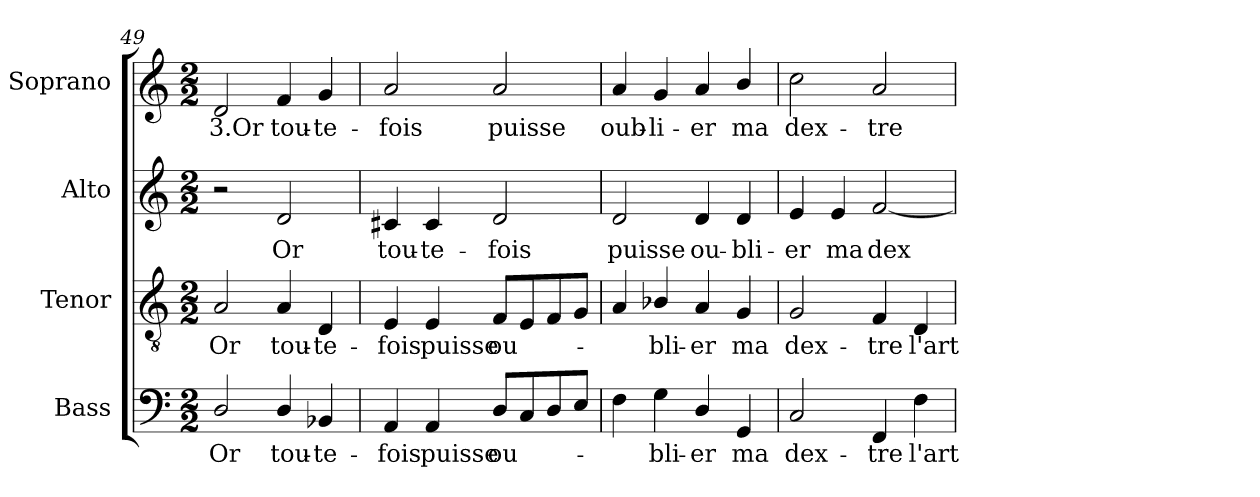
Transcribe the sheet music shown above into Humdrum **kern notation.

**kern	**text	**kern	**text	**kern	**text	**kern	**text
*part4	*part4	*part3	*part3	*part2	*part2	*part1	*part1
*staff4	*staff4	*staff3	*staff3	*staff2	*staff2	*staff1	*staff1
*I"Bass	*	*I"Tenor	*	*I"Alto	*	*I"Soprano	*
*I'B.	*	*I'T.	*	*I'A.	*	*I'S.	*
!!LO:LB:g=z
*clefF4	*	*clefGv2	*	*clefG2	*	*clefG2	*
*	*	*ITrd7c12	*	*	*	*	*
*k[]	*	*k[]	*	*k[]	*	*k[]	*
*C:	*	*C:	*	*C:	*	*C:	*
*M2/2	*	*M2/2	*	*M2/2	*	*M2/2	*
=49	=49	=49	=49	=49	=49	=49	=49
!	!LO:LY:b:color=#000000	!	!	!	!	!	!
!	!	!	!LO:LY:b:color=#000000	!	!	!	!
!	!	!	!	!	!	!	!LO:LY:b:color=#000000
2Di/	Or	2AAi/	Or	2r	.	2di/	3.Or
!	!LO:LY:b:color=#000000	!	!	!	!	!	!
!	!	!	!LO:LY:b:color=#000000	!	!	!	!
!	!	!	!	!	!LO:LY:b:color=#000000	!	!
!	!	!	!	!	!	!	!LO:LY:b:color=#000000
4Di/	tou-	4AAi/	tou-	2di/	Or	4fi/	tou-
!	!LO:LY:b:color=#000000	!	!	!	!	!	!
!	!	!	!LO:LY:b:color=#000000	!	!	!	!
!	!	!	!	!	!	!	!LO:LY:b:color=#000000
4BB-Xi/	-te-	4DDi/	-te-	.	.	4gi/	-te-
=50	=50	=50	=50	=50	=50	=50	=50
!	!LO:LY:b:color=#000000	!	!	!	!	!	!
!	!	!	!LO:LY:b:color=#000000	!	!	!	!
!	!	!	!	!	!LO:LY:b:color=#000000	!	!
!	!	!	!	!	!	!	!LO:LY:b:color=#000000
4AAi/	-fois	4EEi/	-fois	4c#Xi/	tou-	2ai/	-fois
!	!LO:LY:b:color=#000000	!	!	!	!	!	!
!	!	!	!LO:LY:b:color=#000000	!	!	!	!
!	!	!	!	!	!LO:LY:b:color=#000000	!	!
4AAi/	puisse	4EEi/	puisse	4c#i/	-te-	.	.
!	!LO:LY:b:color=#000000	!	!	!	!	!	!
!	!	!	!LO:LY:b:color=#000000	!	!	!	!
!	!	!	!	!	!LO:LY:b:color=#000000	!	!
!	!	!	!	!	!	!	!LO:LY:b:color=#000000
8Di/L	ou-	8FFi/L	ou-	2di/	-fois	2ai/	puisse
8Ci/	.	8EEi/	.	.	.	.	.
8Di/	.	8FFi/	.	.	.	.	.
8Ei/J	.	8GGi/J	.	.	.	.	.
=51	=51	=51	=51	=51	=51	=51	=51
!	!	!	!	!	!LO:LY:b:color=#000000	!	!
!	!	!	!	!	!	!	!LO:LY:b:color=#000000
4Fi\	.	4AAi/	.	2di/	puisse	4ai/	oub-
!	!LO:LY:b:color=#000000	!	!	!	!	!	!
!	!	!	!LO:LY:b:color=#000000	!	!	!	!
!	!	!	!	!	!	!	!LO:LY:b:color=#000000
4Gi\	-bli-	4BB-Xi/	-bli-	.	.	4gi/	-li-
!	!LO:LY:b:color=#000000	!	!	!	!	!	!
!	!	!	!LO:LY:b:color=#000000	!	!	!	!
!	!	!	!	!	!LO:LY:b:color=#000000	!	!
!	!	!	!	!	!	!	!LO:LY:b:color=#000000
4Di/	-er	4AAi/	-er	4di/	ou-	4ai/	-er
!	!LO:LY:b:color=#000000	!	!	!	!	!	!
!	!	!	!LO:LY:b:color=#000000	!	!	!	!
!	!	!	!	!	!LO:LY:b:color=#000000	!	!
!	!	!	!	!	!	!	!LO:LY:b:color=#000000
4GGi/	ma	4GGi/	ma	4di/	-bli-	4bi/	ma
=52	=52	=52	=52	=52	=52	=52	=52
!	!LO:LY:b:color=#000000	!	!	!	!	!	!
!	!	!	!LO:LY:b:color=#000000	!	!	!	!
!	!	!	!	!	!LO:LY:b:color=#000000	!	!
!	!	!	!	!	!	!	!LO:LY:b:color=#000000
2Ci/	dex-	2GGi/	dex-	4ei/	-er	2cci\	dex-
!	!	!	!	!	!LO:LY:b:color=#000000	!	!
.	.	.	.	4ei/	ma	.	.
!	!LO:LY:b:color=#000000	!	!	!	!	!	!
!	!	!	!LO:LY:b:color=#000000	!	!	!	!
!	!	!	!	!	!LO:LY:b:color=#000000	!	!
!	!	!	!	!	!	!	!LO:LY:b:color=#000000
4FFi/	-tre	4FFi/	-tre	[2fi/	dex-	2ai/	-tre
!	!LO:LY:b:color=#000000	!	!	!	!	!	!
!	!	!	!LO:LY:b:color=#000000	!	!	!	!
4Fi\	l'art	4DDi/	l'art	.	.	.	.
=	=	=	=	=	=	=	=
*-	*-	*-	*-	*-	*-	*-	*-
